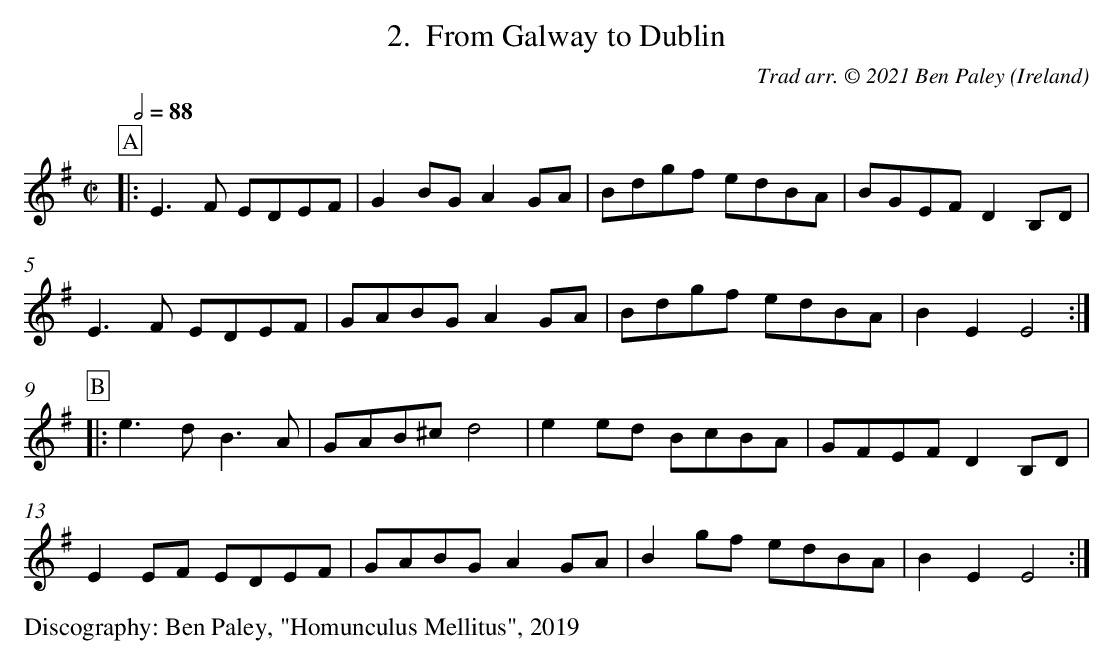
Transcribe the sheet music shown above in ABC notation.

X:1
T:From Galway to Dublin
L:1/8
M:C|
C:Trad arr. © 2021 Ben Paley
O:Ireland
Q:1/2=88
K:Em
P:A
|: E3F EDEF | G2BG A2GA | Bdgf edBA | BGEF D2B,D |
E3F EDEF | GABG A2GA | Bdgf edBA | B2E2 E4 :|
P:B
|: e3d B3A | GAB^c d4 | e2ed BcBA | GFEF D2B,D |
E2EF EDEF | GABG A2GA | B2gf edBA | B2E2 E4 :|
